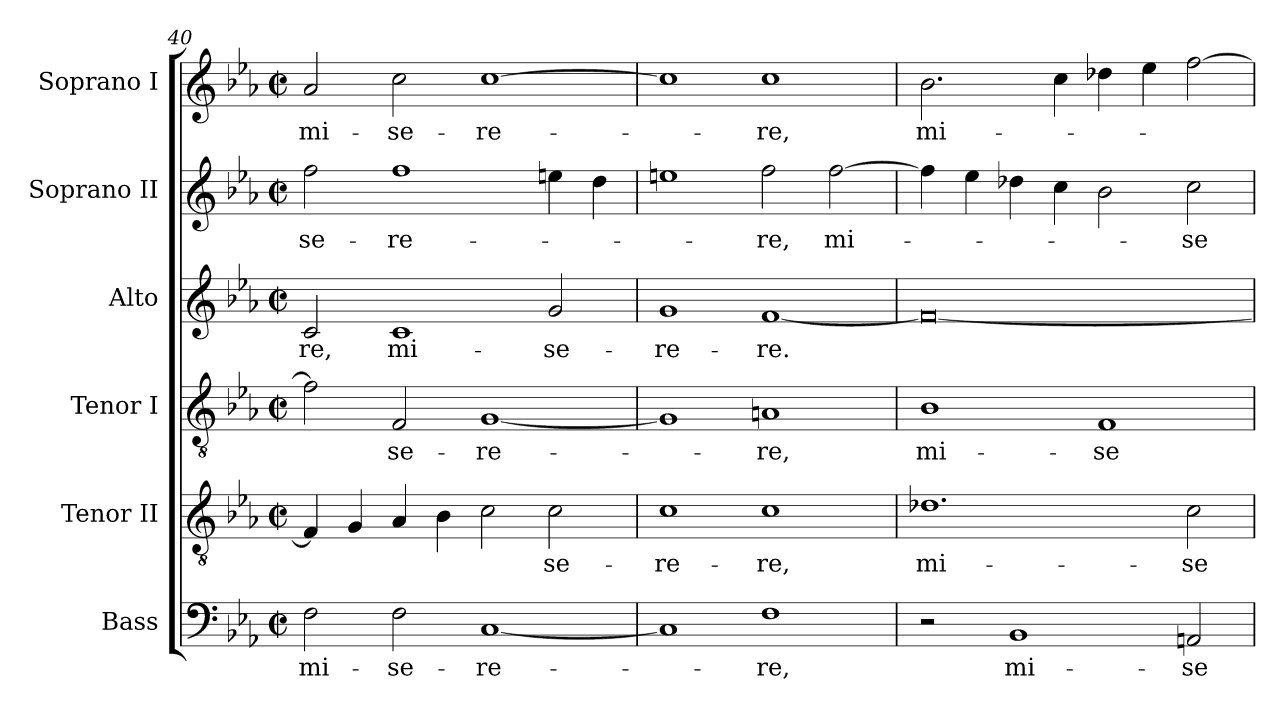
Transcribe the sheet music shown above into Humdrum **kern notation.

**kern	**text	**kern	**text	**kern	**text	**kern	**text	**kern	**text	**kern	**text
*part6	*part6	*part5	*part5	*part4	*part4	*part3	*part3	*part2	*part2	*part1	*part1
*staff6	*staff6	*staff5	*staff5	*staff4	*staff4	*staff3	*staff3	*staff2	*staff2	*staff1	*staff1
*I"Bass	*	*I"Tenor II	*	*I"Tenor I	*	*I"Alto	*	*I"Soprano II	*	*I"Soprano I	*
*	*	*	*	*	*	*	*	*I'II.	*	*I'I.	*
*clefF4	*	*clefGv2	*	*clefGv2	*	*clefG2	*	*clefG2	*	*clefG2	*
*	*	*	*	*ITrd7c12	*	*ITrd7c12	*	*	*	*	*
*k[b-e-a-]	*	*k[b-e-a-]	*	*k[b-e-a-]	*	*k[b-e-a-]	*	*k[b-e-a-]	*	*k[b-e-a-]	*
*E-:	*	*E-:	*	*E-:	*	*E-:	*	*E-:	*	*E-:	*
*M2/2	*	*M2/2	*	*M2/2	*	*M2/2	*	*M2/2	*	*M2/2	*
*met(c|)	*	*met(c|)	*	*met(c|)	*	*met(c|)	*	*met(c|)	*	*met(c|)	*
=40	=40	=40	=40	=40	=40	=40	=40	=40	=40	=40	=40
!	!LO:LY:b:color=#000000	!	!	!	!	!	!	!	!	!	!
!	!	!	!	!	!	!	!LO:LY:b:color=#000000	!	!	!	!
!	!	!	!	!	!	!	!	!	!LO:LY:b:color=#000000	!	!
!	!	!	!	!	!	!	!	!	!	!	!LO:LY:b:color=#000000
2Fi\	mi-	4Fi/]	.	2Fi\]	.	2Ci/	-re,	2ffi\	-se-	2a-i/	mi-
.	.	4Gi/	.	.	.	.	.	.	.	.	.
!	!LO:LY:b:color=#000000	!	!	!	!	!	!	!	!	!	!
!	!	!	!	!	!LO:LY:b:color=#000000	!	!	!	!	!	!
!	!	!	!	!	!	!	!LO:LY:b:color=#000000	!	!	!	!
!	!	!	!	!	!	!	!	!	!LO:LY:b:color=#000000	!	!
!	!	!	!	!	!	!	!	!	!	!	!LO:LY:b:color=#000000
2Fi\	-se-	4A-i/	.	2FFi/	-se-	1Ci	mi-	1ffi	-re-	2cci\	-se-
.	.	4B-i\	.	.	.	.	.	.	.	.	.
!	!LO:LY:b:color=#000000	!	!	!	!	!	!	!	!	!	!
!	!	!	!	!	!LO:LY:b:color=#000000	!	!	!	!	!	!
!	!	!	!	!	!	!	!	!	!	!	!LO:LY:b:color=#000000
[<1Ci	-re-	2ci\	.	[<1GGi	-re-	.	.	.	.	[>1cci	-re-
!	!	!	!LO:LY:b:color=#000000	!	!	!	!	!	!	!	!
!	!	!	!	!	!	!	!LO:LY:b:color=#000000	!	!	!	!
.	.	2ci\	-se-	.	.	2Gi/	-se-	4eeni\	.	.	.
.	.	.	.	.	.	.	.	4ddi\	.	.	.
!!LO:LB:g=z
=41	=41	=41	=41	=41	=41	=41	=41	=41	=41	=41	=41
!	!	!	!LO:LY:b:color=#000000	!	!	!	!	!	!	!	!
!	!	!	!	!	!	!	!LO:LY:b:color=#000000	!	!	!	!
1Ci]	.	1ci	-re-	1GGi]	.	1Gi	-re-	1eeni	.	1cci]	.
!	!LO:LY:b:color=#000000	!	!	!	!	!	!	!	!	!	!
!	!	!	!LO:LY:b:color=#000000	!	!	!	!	!	!	!	!
!	!	!	!	!	!LO:LY:b:color=#000000	!	!	!	!	!	!
!	!	!	!	!	!	!	!LO:LY:b:color=#000000	!	!	!	!
!	!	!	!	!	!	!	!	!	!LO:LY:b:color=#000000	!	!
!	!	!	!	!	!	!	!	!	!	!	!LO:LY:b:color=#000000
1Fi	-re,	1ci	-re,	1AAni	-re,	[<1Fi	-re.	2ffi\	-re,	1cci	-re,
!	!	!	!	!	!	!	!	!	!LO:LY:b:color=#000000	!	!
.	.	.	.	.	.	.	.	[>2ffi\	mi-	.	.
=42	=42	=42	=42	=42	=42	=42	=42	=42	=42	=42	=42
!	!	!	!LO:LY:b:color=#000000	!	!	!	!	!	!	!	!
!	!	!	!	!	!LO:LY:b:color=#000000	!	!	!	!	!	!
!	!	!	!	!	!	!	!	!	!	!	!LO:LY:b:color=#000000
2r	.	1.d-Xi	mi-	1BB-i	mi-	0Fi_<	.	4ffi\]	.	2.b-i\	mi-
.	.	.	.	.	.	.	.	4ee-i\	.	.	.
!	!LO:LY:b:color=#000000	!	!	!	!	!	!	!	!	!	!
1BB-i	mi-	.	.	.	.	.	.	4dd-Xi\	.	.	.
.	.	.	.	.	.	.	.	4cci\	.	4cci\	.
!	!	!	!	!	!LO:LY:b:color=#000000	!	!	!	!	!	!
.	.	.	.	1FFi	-se-	.	.	2b-i\	.	4dd-Xi\	.
.	.	.	.	.	.	.	.	.	.	4ee-i\	.
!	!LO:LY:b:color=#000000	!	!	!	!	!	!	!	!	!	!
!	!	!	!LO:LY:b:color=#000000	!	!	!	!	!	!	!	!
!	!	!	!	!	!	!	!	!	!LO:LY:b:color=#000000	!	!
2AAni/	-se-	2ci\	-se-	.	.	.	.	2cci\	-se-	[>2ffi\	.
=	=	=	=	=	=	=	=	=	=	=	=
*-	*-	*-	*-	*-	*-	*-	*-	*-	*-	*-	*-
